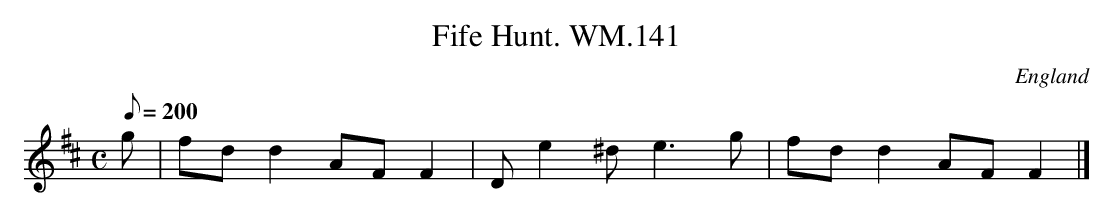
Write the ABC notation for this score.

X:1
T:Fife Hunt. WM.141
M:C
L:1/8
Q:200
O:England
K:D
g|fdd2AFF2|De2^de3g|fdd2AFF2|]
